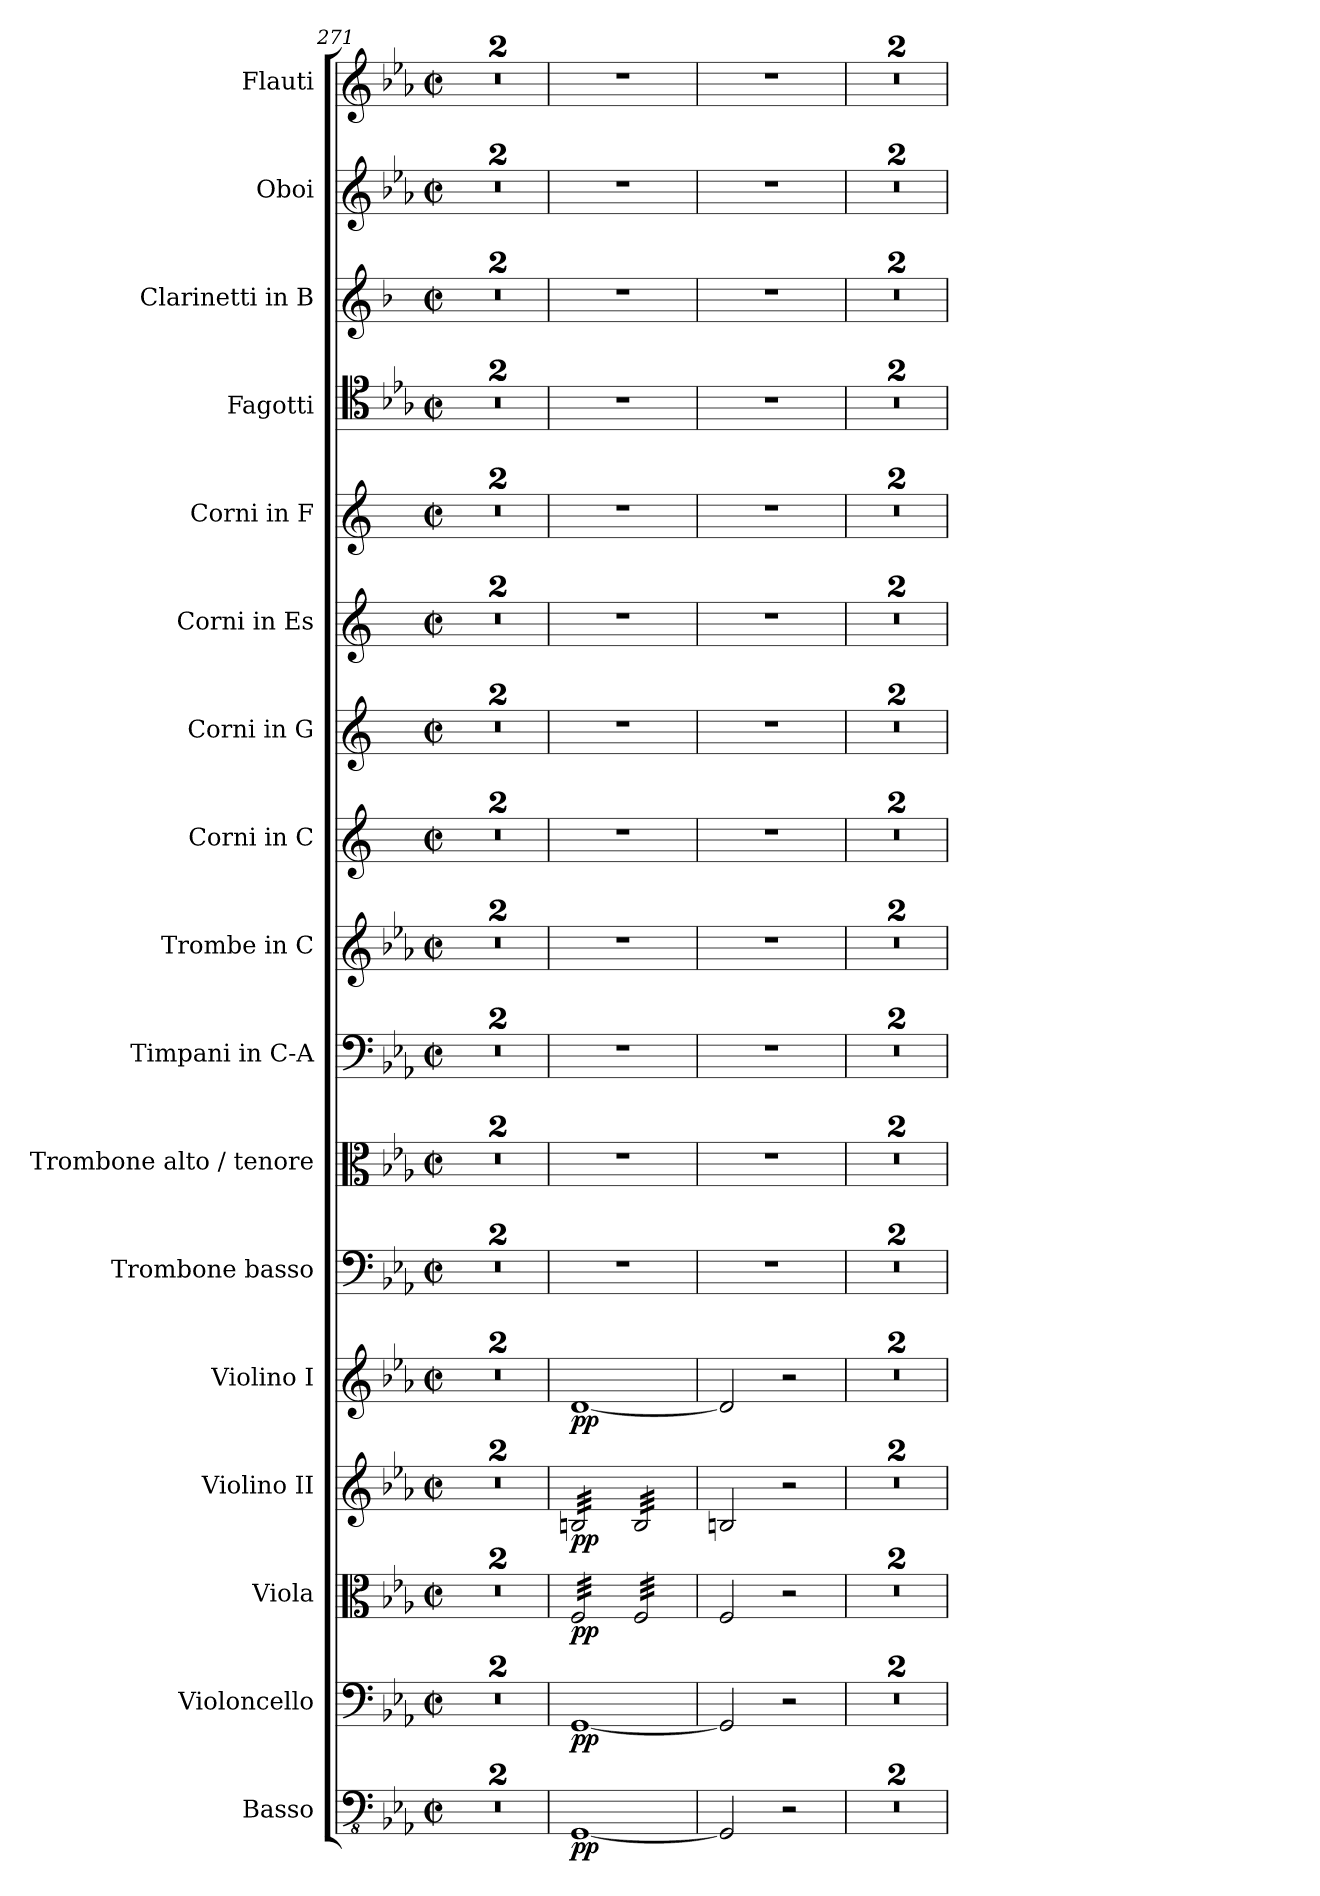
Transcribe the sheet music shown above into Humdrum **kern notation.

**kern	**dynam	**kern	**dynam	**kern	**dynam	**kern	**dynam	**kern	**dynam	**kern	**kern	**kern	**kern	**kern	**kern	**kern	**kern	**kern	**kern	**kern	**kern
*part17	*part17	*part16	*part16	*part15	*part15	*part14	*part14	*part13	*part13	*part12	*part11	*part10	*part9	*part8	*part7	*part6	*part5	*part4	*part3	*part2	*part1
*staff17	*staff17	*staff16	*staff16	*staff15	*staff15	*staff14	*staff14	*staff13	*staff13	*staff12	*staff11	*staff10	*staff9	*staff8	*staff7	*staff6	*staff5	*staff4	*staff3	*staff2	*staff1
*I"Basso	*	*I"Violoncello	*	*I"Viola	*	*I"Violino II	*	*I"Violino I	*	*I"Trombone basso	*I"Trombone alto / tenore	*I"Timpani in C-A	*I"Trombe in C	*I"Corni in C	*I"Corni in G	*I"Corni in Es	*I"Corni in F	*I"Fagotti	*I"Clarinetti in B	*I"Oboi	*I"Flauti
*I'B.	*	*I'Vc.	*	*I'Va.	*	*I'V. II	*	*I'V. I	*	*I'Trbne. basso	*I'Trbne. alto / ten.	*I'Timp.	*I'Trombe	*I'Cor. in C	*I'Cor. in G	*I'Cor. in Es	*I'Cor. in F	*I'Fag.	*I'Clar.	*I'Ob.	*I'Fl.
*clefFv4	*	*clefF4	*	*clefC3	*	*clefG2	*	*clefG2	*	*clefF4	*clefC3	*clefF4	*clefG2	*clefG2	*clefG2	*clefG2	*clefG2	*clefC4	*clefG2	*clefG2	*clefG2
*	*	*	*	*	*	*	*	*	*	*	*	*	*	*ITrd7c12	*ITrd3c5	*ITrd5c9	*ITrd4c7	*	*ITrd1c2	*	*
*k[b-e-a-]	*	*k[b-e-a-]	*	*k[b-e-a-]	*	*k[b-e-a-]	*	*k[b-e-a-]	*	*k[b-e-a-]	*k[b-e-a-]	*k[b-e-a-]	*k[b-e-a-]	*k[]	*k[f#]	*k[b-e-a-]	*k[b-]	*k[b-e-a-]	*k[b-e-a-]	*k[b-e-a-]	*k[b-e-a-]
*M2/2	*	*M2/2	*	*M2/2	*	*M2/2	*	*M2/2	*	*M2/2	*M2/2	*M2/2	*M2/2	*M2/2	*M2/2	*M2/2	*M2/2	*M2/2	*M2/2	*M2/2	*M2/2
*met(c|)	*	*met(c|)	*	*met(c|)	*	*met(c|)	*	*met(c|)	*	*met(c|)	*met(c|)	*met(c|)	*met(c|)	*met(c|)	*met(c|)	*met(c|)	*met(c|)	*met(c|)	*met(c|)	*met(c|)	*met(c|)
=271	=271	=271	=271	=271	=271	=271	=271	=271	=271	=271	=271	=271	=271	=271	=271	=271	=271	=271	=271	=271	=271
1r	.	1r	.	1r	.	1r	.	1r	.	1r	1r	1r	1r	1r	1r	1r	1r	1r	1r	1r	1r
=272	=272	=272	=272	=272	=272	=272	=272	=272	=272	=272	=272	=272	=272	=272	=272	=272	=272	=272	=272	=272	=272
1r	.	1r	.	1r	.	1r	.	1r	.	1r	1r	1r	1r	1r	1r	1r	1r	1r	1r	1r	1r
=273	=273	=273	=273	=273	=273	=273	=273	=273	=273	=273	=273	=273	=273	=273	=273	=273	=273	=273	=273	=273	=273
!	!LO:DY:b	!	!LO:DY:b	!	!LO:DY:b	!	!LO:DY:b	!	!LO:DY:b	!	!	!	!	!	!	!	!	!	!	!	!
*	*	*	*	*tremolo	*	*	*	*	*	*	*	*	*	*	*	*	*	*	*	*	*
*	*	*	*	*	*	*tremolo	*	*	*	*	*	*	*	*	*	*	*	*	*	*	*
[1GGG	pp	[1GG	pp	32F/LLL	pp	32Bn/LLL	pp	[1d	pp	1r	1r	1r	1r	1r	1r	1r	1r	1r	1r	1r	1r
.	.	.	.	32F/	.	32Bn/	.	.	.	.	.	.	.	.	.	.	.	.	.	.	.
.	.	.	.	32F/	.	32Bn/	.	.	.	.	.	.	.	.	.	.	.	.	.	.	.
.	.	.	.	32F/	.	32Bn/	.	.	.	.	.	.	.	.	.	.	.	.	.	.	.
.	.	.	.	32F/	.	32Bn/	.	.	.	.	.	.	.	.	.	.	.	.	.	.	.
.	.	.	.	32F/	.	32Bn/	.	.	.	.	.	.	.	.	.	.	.	.	.	.	.
.	.	.	.	32F/	.	32Bn/	.	.	.	.	.	.	.	.	.	.	.	.	.	.	.
.	.	.	.	32F/	.	32Bn/	.	.	.	.	.	.	.	.	.	.	.	.	.	.	.
.	.	.	.	32F/	.	32Bn/	.	.	.	.	.	.	.	.	.	.	.	.	.	.	.
.	.	.	.	32F/	.	32Bn/	.	.	.	.	.	.	.	.	.	.	.	.	.	.	.
.	.	.	.	32F/	.	32Bn/	.	.	.	.	.	.	.	.	.	.	.	.	.	.	.
.	.	.	.	32F/	.	32Bn/	.	.	.	.	.	.	.	.	.	.	.	.	.	.	.
.	.	.	.	32F/	.	32Bn/	.	.	.	.	.	.	.	.	.	.	.	.	.	.	.
.	.	.	.	32F/	.	32Bn/	.	.	.	.	.	.	.	.	.	.	.	.	.	.	.
.	.	.	.	32F/	.	32Bn/	.	.	.	.	.	.	.	.	.	.	.	.	.	.	.
.	.	.	.	32F/JJJ	.	32Bn/JJJ	.	.	.	.	.	.	.	.	.	.	.	.	.	.	.
.	.	.	.	32F/LLL	.	32B/LLL	.	.	.	.	.	.	.	.	.	.	.	.	.	.	.
.	.	.	.	32F/	.	32B/	.	.	.	.	.	.	.	.	.	.	.	.	.	.	.
.	.	.	.	32F/	.	32B/	.	.	.	.	.	.	.	.	.	.	.	.	.	.	.
.	.	.	.	32F/	.	32B/	.	.	.	.	.	.	.	.	.	.	.	.	.	.	.
.	.	.	.	32F/	.	32B/	.	.	.	.	.	.	.	.	.	.	.	.	.	.	.
.	.	.	.	32F/	.	32B/	.	.	.	.	.	.	.	.	.	.	.	.	.	.	.
.	.	.	.	32F/	.	32B/	.	.	.	.	.	.	.	.	.	.	.	.	.	.	.
.	.	.	.	32F/	.	32B/	.	.	.	.	.	.	.	.	.	.	.	.	.	.	.
.	.	.	.	32F/	.	32B/	.	.	.	.	.	.	.	.	.	.	.	.	.	.	.
.	.	.	.	32F/	.	32B/	.	.	.	.	.	.	.	.	.	.	.	.	.	.	.
.	.	.	.	32F/	.	32B/	.	.	.	.	.	.	.	.	.	.	.	.	.	.	.
.	.	.	.	32F/	.	32B/	.	.	.	.	.	.	.	.	.	.	.	.	.	.	.
.	.	.	.	32F/	.	32B/	.	.	.	.	.	.	.	.	.	.	.	.	.	.	.
.	.	.	.	32F/	.	32B/	.	.	.	.	.	.	.	.	.	.	.	.	.	.	.
.	.	.	.	32F/	.	32B/	.	.	.	.	.	.	.	.	.	.	.	.	.	.	.
.	.	.	.	32F/JJJ	.	32B/JJJ	.	.	.	.	.	.	.	.	.	.	.	.	.	.	.
*	*	*	*	*	*	*Xtremolo	*	*	*	*	*	*	*	*	*	*	*	*	*	*	*
*	*	*	*	*Xtremolo	*	*	*	*	*	*	*	*	*	*	*	*	*	*	*	*	*
=274	=274	=274	=274	=274	=274	=274	=274	=274	=274	=274	=274	=274	=274	=274	=274	=274	=274	=274	=274	=274	=274
2GGG/]	.	2GG/]	.	2F/	.	2Bn/	.	2d/]	.	1r	1r	1r	1r	1r	1r	1r	1r	1r	1r	1r	1r
2r	.	2r	.	2r	.	2r	.	2r	.	.	.	.	.	.	.	.	.	.	.	.	.
!!LO:PB:g=z
=275	=275	=275	=275	=275	=275	=275	=275	=275	=275	=275	=275	=275	=275	=275	=275	=275	=275	=275	=275	=275	=275
1r	.	1r	.	1r	.	1r	.	1r	.	1r	1r	1r	1r	1r	1r	1r	1r	1r	1r	1r	1r
=276	=276	=276	=276	=276	=276	=276	=276	=276	=276	=276	=276	=276	=276	=276	=276	=276	=276	=276	=276	=276	=276
1r	.	1r	.	1r	.	1r	.	1r	.	1r	1r	1r	1r	1r	1r	1r	1r	1r	1r	1r	1r
=	=	=	=	=	=	=	=	=	=	=	=	=	=	=	=	=	=	=	=	=	=
*-	*-	*-	*-	*-	*-	*-	*-	*-	*-	*-	*-	*-	*-	*-	*-	*-	*-	*-	*-	*-	*-
